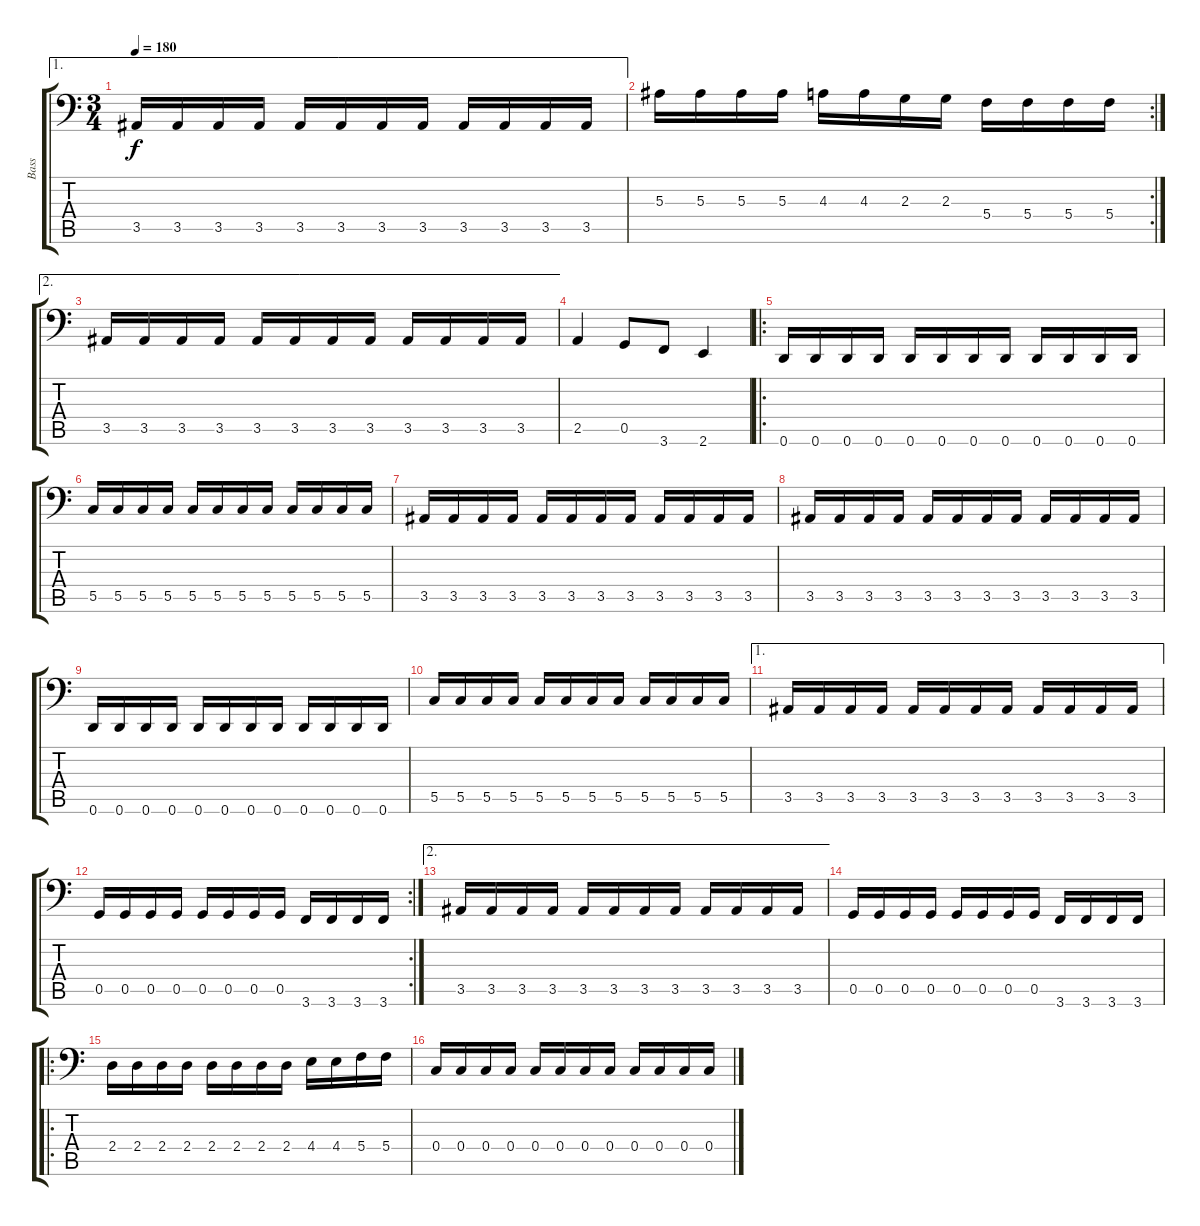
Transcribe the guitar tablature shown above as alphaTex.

\track ("Bass" "Bass") {instrument electricbassfinger}
\staff {score tabs}
\tuning (D3 A2 F2 C2 G1 D1) {hide}
\ae 1
\ts (3 4)
\tempo 180
\clef f4
\ks c
3.5.16{dy f} 3.5.16 3.5.16 3.5.16 3.5.16 3.5.16 3.5.16 3.5.16 3.5.16 3.5.16 3.5.16 3.5.16 |
\rc 2
5.3.16 5.3.16 5.3.16 5.3.16 4.3.16 4.3.16 2.3.16 2.3.16 5.4.16 5.4.16 5.4.16 5.4.16 |
\ae 2
3.5.16 3.5.16 3.5.16 3.5.16 3.5.16 3.5.16 3.5.16 3.5.16 3.5.16 3.5.16 3.5.16 3.5.16 |
2.5.4 0.5.8 3.6.8 2.6.4 |
\ro
0.6.16 0.6.16 0.6.16 0.6.16 0.6.16 0.6.16 0.6.16 0.6.16 0.6.16 0.6.16 0.6.16 0.6.16 |
5.5.16 5.5.16 5.5.16 5.5.16 5.5.16 5.5.16 5.5.16 5.5.16 5.5.16 5.5.16 5.5.16 5.5.16 |
3.5.16 3.5.16 3.5.16 3.5.16 3.5.16 3.5.16 3.5.16 3.5.16 3.5.16 3.5.16 3.5.16 3.5.16 |
3.5.16 3.5.16 3.5.16 3.5.16 3.5.16 3.5.16 3.5.16 3.5.16 3.5.16 3.5.16 3.5.16 3.5.16 |
0.6.16 0.6.16 0.6.16 0.6.16 0.6.16 0.6.16 0.6.16 0.6.16 0.6.16 0.6.16 0.6.16 0.6.16 |
5.5.16 5.5.16 5.5.16 5.5.16 5.5.16 5.5.16 5.5.16 5.5.16 5.5.16 5.5.16 5.5.16 5.5.16 |
\ae 1
3.5.16 3.5.16 3.5.16 3.5.16 3.5.16 3.5.16 3.5.16 3.5.16 3.5.16 3.5.16 3.5.16 3.5.16 |
\rc 2
0.5.16 0.5.16 0.5.16 0.5.16 0.5.16 0.5.16 0.5.16 0.5.16 3.6.16 3.6.16 3.6.16 3.6.16 |
\ae 2
3.5.16 3.5.16 3.5.16 3.5.16 3.5.16 3.5.16 3.5.16 3.5.16 3.5.16 3.5.16 3.5.16 3.5.16 |
0.5.16 0.5.16 0.5.16 0.5.16 0.5.16 0.5.16 0.5.16 0.5.16 3.6.16 3.6.16 3.6.16 3.6.16 |
\ro
2.4.16 2.4.16 2.4.16 2.4.16 2.4.16 2.4.16 2.4.16 2.4.16 4.4.16 4.4.16 5.4.16 5.4.16 |
0.4.16 0.4.16 0.4.16 0.4.16 0.4.16 0.4.16 0.4.16 0.4.16 0.4.16 0.4.16 0.4.16 0.4.16
